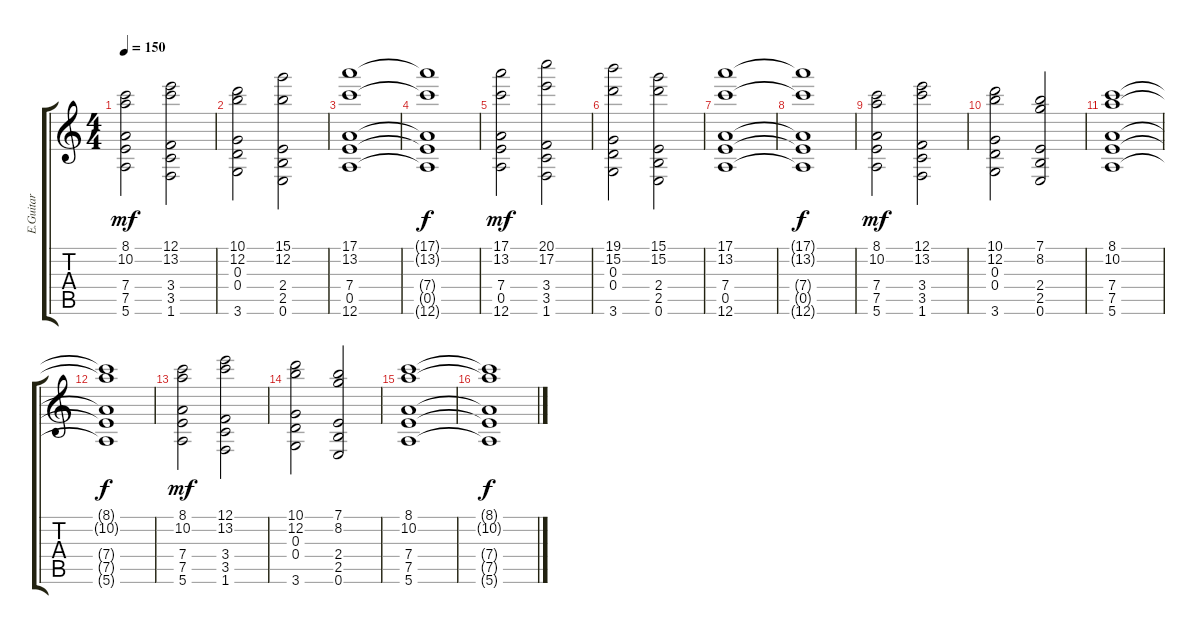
\track ("E.Guitar" "E.Guitar") {instrument distortionguitar}
\staff {score tabs}
\tuning (E4 B3 G3 D3 A2 E2) {hide}
\ts (4 4)
\tempo 150
\clef g2
\ks c
(8.1 10.2 7.4 7.5 5.6).2{dy mf} (12.1 13.2 3.4 3.5 1.6).2 |
(10.1 12.2 0.3 0.4 3.6).2 (15.1 12.2 2.4 2.5 0.6).2 |
(17.1 13.2 7.4 0.5 12.6).1 |
(17.1{t} 13.2{t} 7.4{t} 0.5{t} 12.6{t}).1{dy f} |
(17.1 13.2 7.4 0.5 12.6).2{dy mf} (20.1 17.2 3.4 3.5 1.6).2 |
(19.1 15.2 0.3 0.4 3.6).2 (15.1 15.2 2.4 2.5 0.6).2 |
(17.1 13.2 7.4 0.5 12.6).1 |
(17.1{t} 13.2{t} 7.4{t} 0.5{t} 12.6{t}).1{dy f} |
(8.1 10.2 7.4 7.5 5.6).2{dy mf} (12.1 13.2 3.4 3.5 1.6).2 |
(10.1 12.2 0.3 0.4 3.6).2 (7.1 8.2 2.4 2.5 0.6).2 |
(8.1 10.2 7.4 7.5 5.6).1 |
(8.1{t} 10.2{t} 7.4{t} 7.5{t} 5.6{t}).1{dy f} |
(8.1 10.2 7.4 7.5 5.6).2{dy mf} (12.1 13.2 3.4 3.5 1.6).2 |
(10.1 12.2 0.3 0.4 3.6).2 (7.1 8.2 2.4 2.5 0.6).2 |
(8.1 10.2 7.4 7.5 5.6).1 |
(8.1{t} 10.2{t} 7.4{t} 7.5{t} 5.6{t}).1{dy f}
